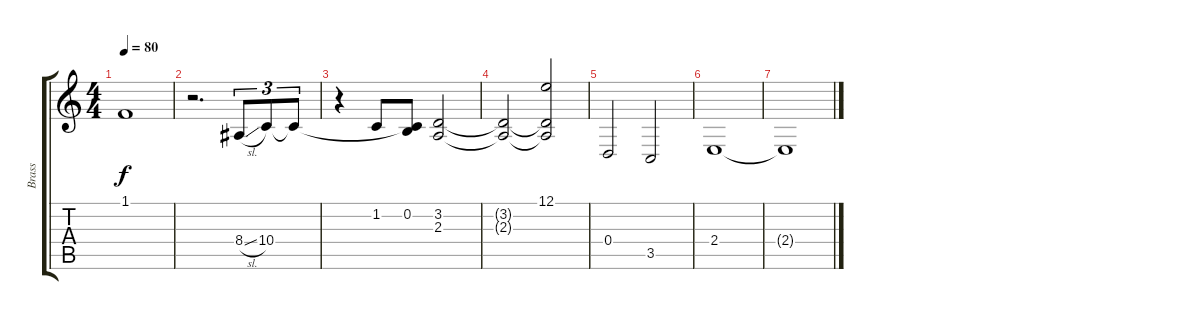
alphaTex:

\track ("Brass" "Brass") {instrument frenchhorn}
\staff {score tabs}
\tuning (E4 B3 G3 D3 A2 E2) {hide}
\ts (4 4)
\tempo 80
\clef g2
\ks c
1.1{t}.1{dy f} |
r.2{d} 8.4{sl}.8{tu (3 2)} 10.4.8{tu (3 2)} 10.4{t}.8{tu (3 2)} |
r.4 1.2.8 (0.2 10.4{t}).8 (3.2 2.3).2 |
(3.2{t} 2.3{t}).2 (12.1 3.2{t} 2.3{t}).2 |
0.4.2 3.5.2 |
2.4.1{volume 10} |
2.4{t}.1{volume 16}
